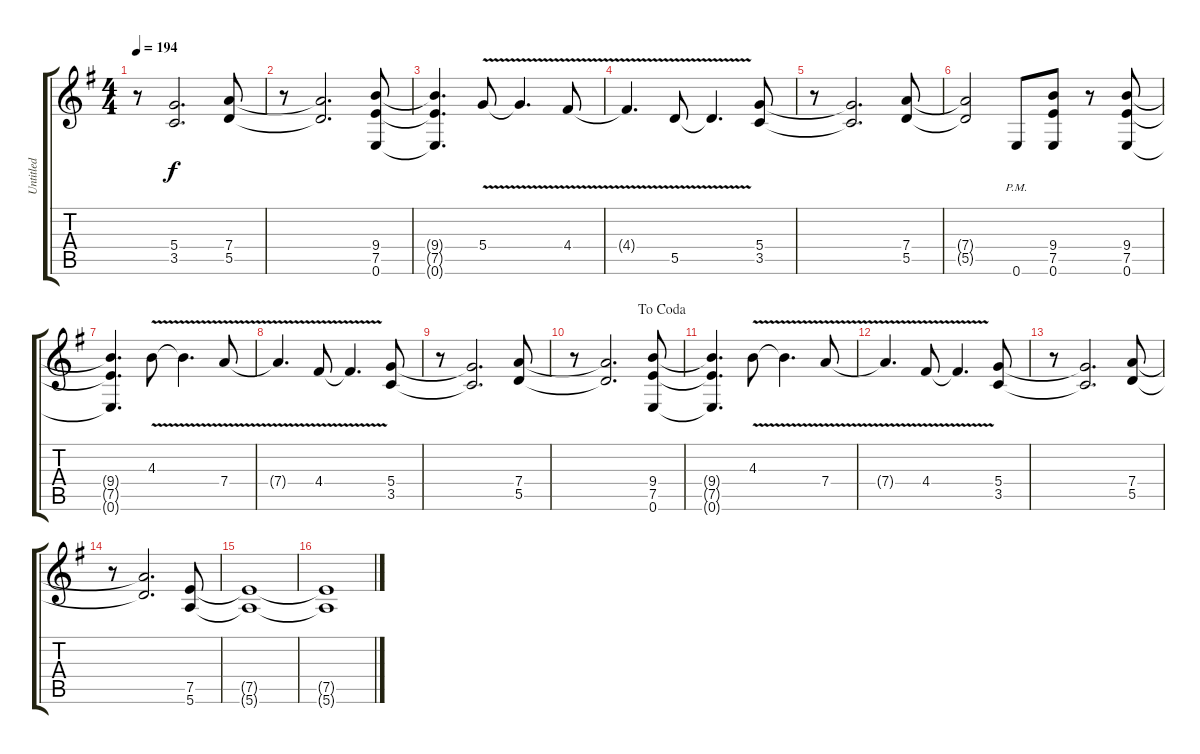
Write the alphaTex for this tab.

\track ("Untitled" "Untitled") {instrument distortionguitar}
\staff {score tabs}
\tuning (E4 B3 G3 D3 A2 E2) {hide}
\ts (4 4)
\tempo 194
\clef g2
\ks g
r.8{dy f} (5.4{t} 3.5{t}).2{d} (7.4 5.5).8 |
r.8 (7.4{t} 5.5{t}).2{d} (9.4 7.5 0.6).8 |
(9.4{t} 7.5{t} 0.6{t}).4{d} 5.4{v}.8 5.4{v t}.4{d} 4.4{v}.8 |
4.4{v t}.4{d} 5.5{v}.8 5.5{v t}.4{d} (5.4 3.5).8 |
r.8 (5.4{t} 3.5{t}).2{d} (7.4 5.5).8 |
(7.4{t} 5.5{t}).2 0.6{pm}.8 (9.4 7.5 0.6).8 r.8 (9.4 7.5 0.6).8 |
(9.4{t} 7.5{t} 0.6{t}).4{d} 4.3{v}.8 4.3{v t}.4{d} 7.4{v}.8 |
7.4{v t}.4{d} 4.4{v}.8 4.4{v t}.4{d} (5.4 3.5).8 |
r.8 (5.4{t} 3.5{t}).2{d} (7.4 5.5).8 |
\jump dacoda
r.8 (7.4{t} 5.5{t}).2{d} (9.4 7.5 0.6).8 |
(9.4{t} 7.5{t} 0.6{t}).4{d} 4.3{v}.8 4.3{v t}.4{d} 7.4{v}.8 |
7.4{v t}.4{d} 4.4{v}.8 4.4{v t}.4{d} (5.4 3.5).8 |
r.8 (5.4{t} 3.5{t}).2{d} (7.4 5.5).8 |
r.8 (7.4{t} 5.5{t}).2{d} (7.5 5.6).8 |
(7.5{t} 5.6{t}).1 |
(7.5{t} 5.6{t}).1
